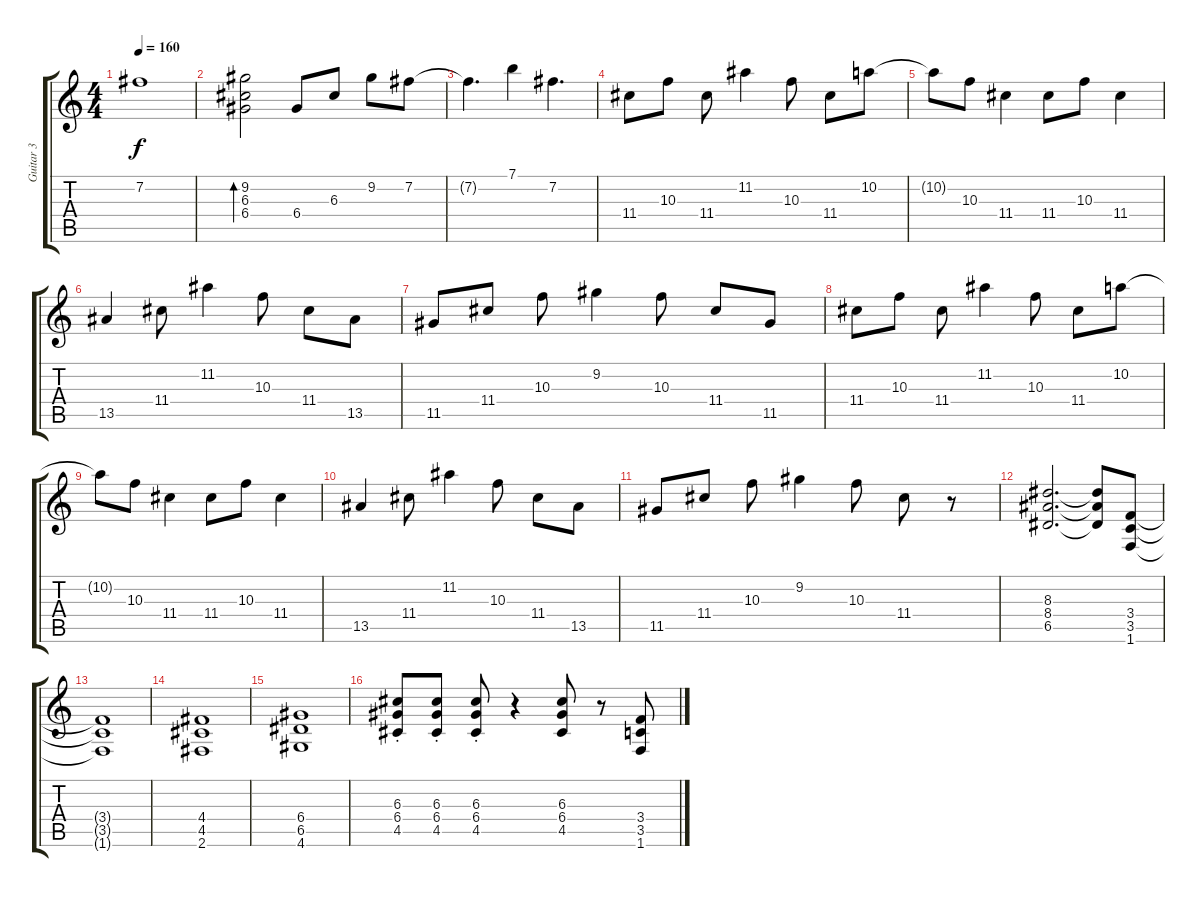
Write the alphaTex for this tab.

\track ("Guitar 3" "Guitar 3") {instrument overdrivenguitar}
\staff {score tabs}
\tuning (E4 B3 G3 D3 A2 E2) {hide}
\ts (4 4)
\tempo 160
\clef g2
\ks c
7.2{t}.1{dy f} |
(9.2 6.3 6.4).2{bd 480} 6.4.8 6.3.8 9.2.8 7.2.8 |
7.2{t}.4{d} 7.1.4 7.2.4{d} |
11.4.8 10.3.8 11.4.8 11.2.4 10.3.8 11.4.8 10.2.8 |
10.2{t}.8 10.3.8 11.4.4 11.4.8 10.3.8 11.4.4 |
13.5.4 11.4.8 11.2.4 10.3.8 11.4.8 13.5.8 |
11.5.8 11.4.8 10.3.8 9.2.4 10.3.8 11.4.8 11.5.8 |
11.4.8 10.3.8 11.4.8 11.2.4 10.3.8 11.4.8 10.2.8 |
10.2{t}.8 10.3.8 11.4.4 11.4.8 10.3.8 11.4.4 |
13.5.4 11.4.8 11.2.4 10.3.8 11.4.8 13.5.8 |
11.5.8 11.4.8 10.3.8 9.2.4 10.3.8 11.4.8 r.8 |
(8.3 8.4 6.5).2{d} (8.3{t} 8.4{t} 6.5{t}).8 (3.4 3.5 1.6).8 |
(3.4{t} 3.5{t} 1.6{t}).1 |
(4.4 4.5 2.6).1 |
(6.4 6.5 4.6).1 |
(6.3{st} 6.4{st} 4.5{st}).8 (6.3{st} 6.4{st} 4.5{st}).8 (6.3{st} 6.4{st} 4.5{st}).8 r.4 (6.3 6.4 4.5).8 r.8 (3.4 3.5 1.6).8
